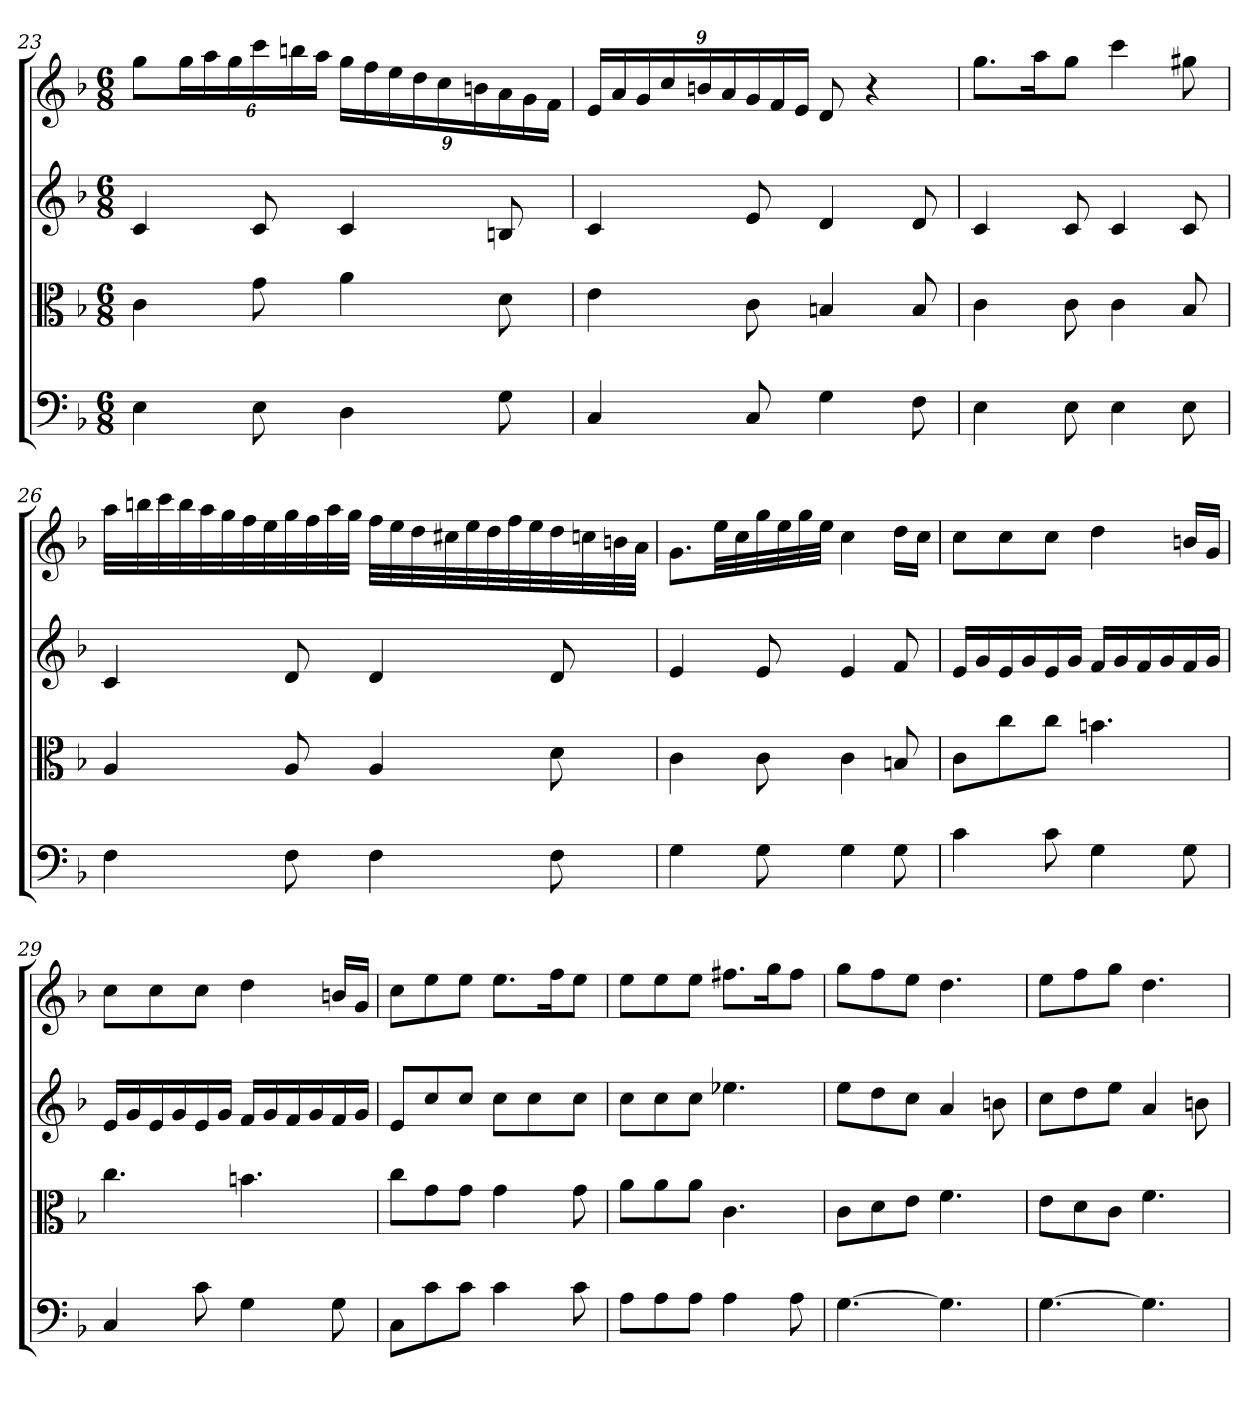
**kern	**kern	**kern	**kern
*part4	*part3	*part2	*part1
*staff4	*staff3	*staff2	*staff1
*clefF4	*clefC3	*clefG2	*clefG2
*k[b-]	*k[b-]	*k[b-]	*k[b-]
*F:	*F:	*F:	*F:
*M6/8	*M6/8	*M6/8	*M6/8
=23	=23	=23	=23
4E	4c	4c	8gg\L
.	.	.	24gg\L
.	.	.	24aa\
.	.	.	24gg\
8E	8g	8c	24ccc\
.	.	.	24bbn\
.	.	.	24aa\JJ
4D	4a	4c	24gg\LL
.	.	.	24ff\
.	.	.	24ee\
.	.	.	24dd\
.	.	.	24cc\
.	.	.	24bn\
8G	8d	8Bn	24a\
.	.	.	24g\
.	.	.	24f\JJ
=24	=24	=24	=24
4C	4e	4c	24e/LL
.	.	.	24a/
.	.	.	24g/
.	.	.	24cc/
.	.	.	24bn/
.	.	.	24a/
8C	8c	8e	24g/
.	.	.	24f/
.	.	.	24e/JJ
4G	4Bn	4d	8d
.	.	.	4r
8F	8B	8d	.
=25	=25	=25	=25
4E	4c	4c	8.gg\L
.	.	.	16aa\K
8E	8c	8c	8gg\J
4E	4c	4c	4ccc
8E	8B-	8c	8gg#X
=26	=26	=26	=26
4F	4A	4c	32aa\LLL
.	.	.	32bbn\
.	.	.	32ccc\
.	.	.	32bb\
.	.	.	32aa\
.	.	.	32gg\
.	.	.	32ff\
.	.	.	32ee\
8F	8A	8d	32gg\
.	.	.	32ff\
.	.	.	32aa\
.	.	.	32gg\JJJ
4F	4A	4d	32ff\LLL
.	.	.	32ee\
.	.	.	32dd\
.	.	.	32cc#X\
.	.	.	32ee\
.	.	.	32dd\
.	.	.	32ff\
.	.	.	32ee\
8F	8d	8d	32dd\
.	.	.	32ccn\
.	.	.	32bn\
.	.	.	32a\JJJ
=27	=27	=27	=27
4G	4c	4e	8.g\L
.	.	.	32ee\LL
.	.	.	32cc\
8G	8c	8e	32gg\
.	.	.	32ee\
.	.	.	32gg\
.	.	.	32ee\JJJ
4G	4c	4e	4cc
8G	8Bn	8f	16dd\LL
.	.	.	16cc\JJ
=28	=28	=28	=28
4c	8c\L	16e/LL	8cc\L
.	.	16g/	.
.	8cc\	16e/	8cc\
.	.	16g/	.
8c	8cc\J	16e/	8cc\J
.	.	16g/JJ	.
4G	4.bn	16f/LL	4dd
.	.	16g/	.
.	.	16f/	.
.	.	16g/	.
8G	.	16f/	16bn/LL
.	.	16g/JJ	16g/JJ
=29	=29	=29	=29
4C	4.cc	16e/LL	8cc\L
.	.	16g/	.
.	.	16e/	8cc\
.	.	16g/	.
8c	.	16e/	8cc\J
.	.	16g/JJ	.
4G	4.bn	16f/LL	4dd
.	.	16g/	.
.	.	16f/	.
.	.	16g/	.
8G	.	16f/	16bn/LL
.	.	16g/JJ	16g/JJ
=30	=30	=30	=30
8C\L	8cc\L	8e/L	8cc\L
8c\	8g\	8cc/	8ee\
8c\J	8g\J	8cc/J	8ee\J
4c	4g	8cc\L	8.ee\L
.	.	8cc\	.
.	.	.	16ff\K
8c	8g	8cc\J	8ee\J
=31	=31	=31	=31
8A\L	8a\L	8cc\L	8ee\L
8A\	8a\	8cc\	8ee\
8A\J	8a\J	8cc\J	8ee\J
4A	4.c	4.ee-X	8.ff#X\L
.	.	.	16gg\K
8A	.	.	8ff#\J
=32	=32	=32	=32
[4.G	8c\L	8ee\L	8gg\L
.	8d\	8dd\	8ff\
.	8e\J	8cc\J	8ee\J
4.G]	4.f	4a	4.dd
.	.	8bn	.
=33	=33	=33	=33
[4.G	8e\L	8cc\L	8ee\L
.	8d\	8dd\	8ff\
.	8c\J	8ee\J	8gg\J
4.G]	4.f	4a	4.dd
.	.	8bn	.
=	=	=	=
*-	*-	*-	*-
